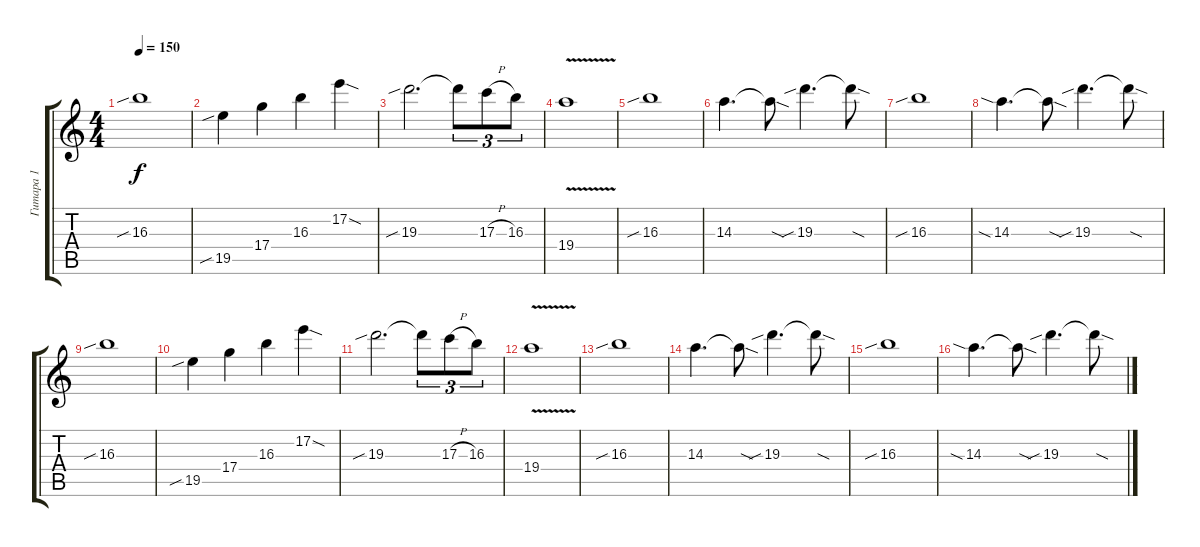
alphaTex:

\track ("Гитара 1" "Гитара 1") {instrument overdrivenguitar}
\staff {score tabs}
\tuning (E4 B3 G3 D3 A2 E2) {hide}
\ts (4 4)
\tempo 150
\clef g2
\ks c
16.3{sib}.1{dy f} |
19.5{sib}.4 17.4.4 16.3.4 17.2{sod}.4 |
19.3{sib}.2{d} 19.3{t}.8{tu (3 2)} 17.3{h}.8{tu (3 2)} 16.3.8{tu (3 2)} |
19.4{v}.1 |
16.3{sib}.1 |
14.3.4{d} 14.3{sod t}.8 19.3{sib}.4{d} 19.3{sod t}.8 |
16.3{sib}.1 |
14.3{sia}.4{d} 14.3{sod t}.8 19.3{sib}.4{d} 19.3{sod t}.8 |
16.3{sib}.1 |
19.5{sib}.4 17.4.4 16.3.4 17.2{sod}.4 |
19.3{sib}.2{d} 19.3{t}.8{tu (3 2)} 17.3{h}.8{tu (3 2)} 16.3.8{tu (3 2)} |
19.4{v}.1 |
16.3{sib}.1 |
14.3.4{d} 14.3{sod t}.8 19.3{sib}.4{d} 19.3{sod t}.8 |
16.3{sib}.1 |
14.3{sia}.4{d} 14.3{sod t}.8 19.3{sib}.4{d} 19.3{sod t}.8
